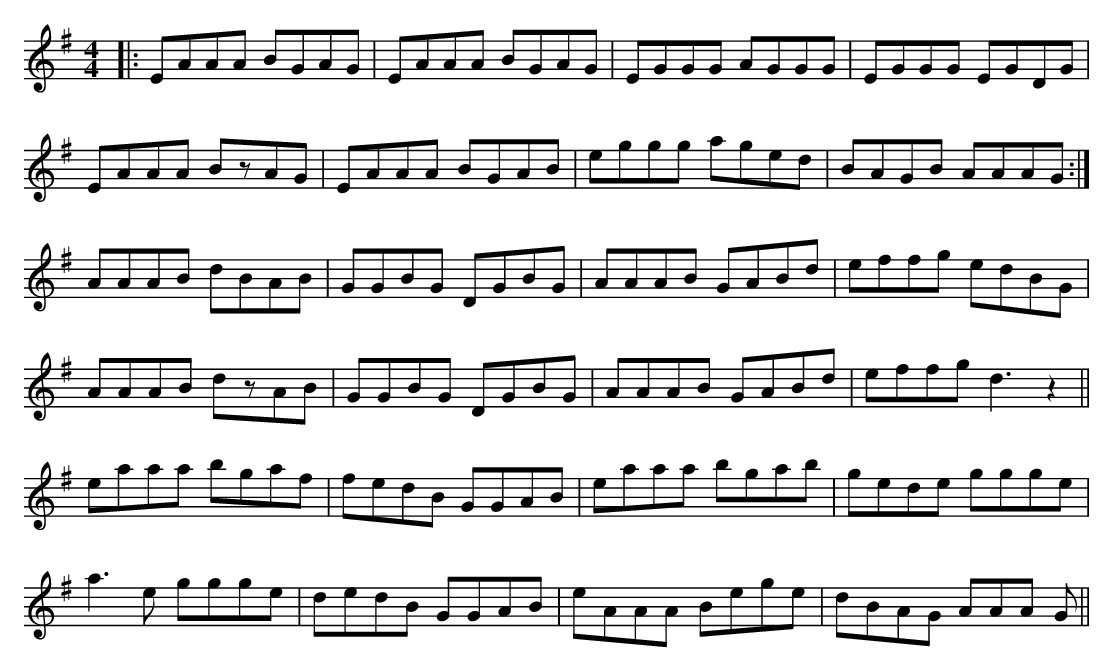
X:1
M:4/4
K:Ador
|: EAAA BGAG| EAAA BGAG| EGGG AGGG| EGGG EGDG|
 EAAA BzAG| EAAA BGAB| eggg aged| BAGB AAAG:|
 AAAB dBAB| GGBG DGBG| AAAB GABd| effg edBG|
 AAAB dzAB| GGBG DGBG| AAAB GABd| effg d3 z2||
 eaaa bgaf| fedB GGAB| eaaa bgab| gede ggge|
 a3e ggge| dedB GGAB| eAAA Bege| dBAG AAA G||
